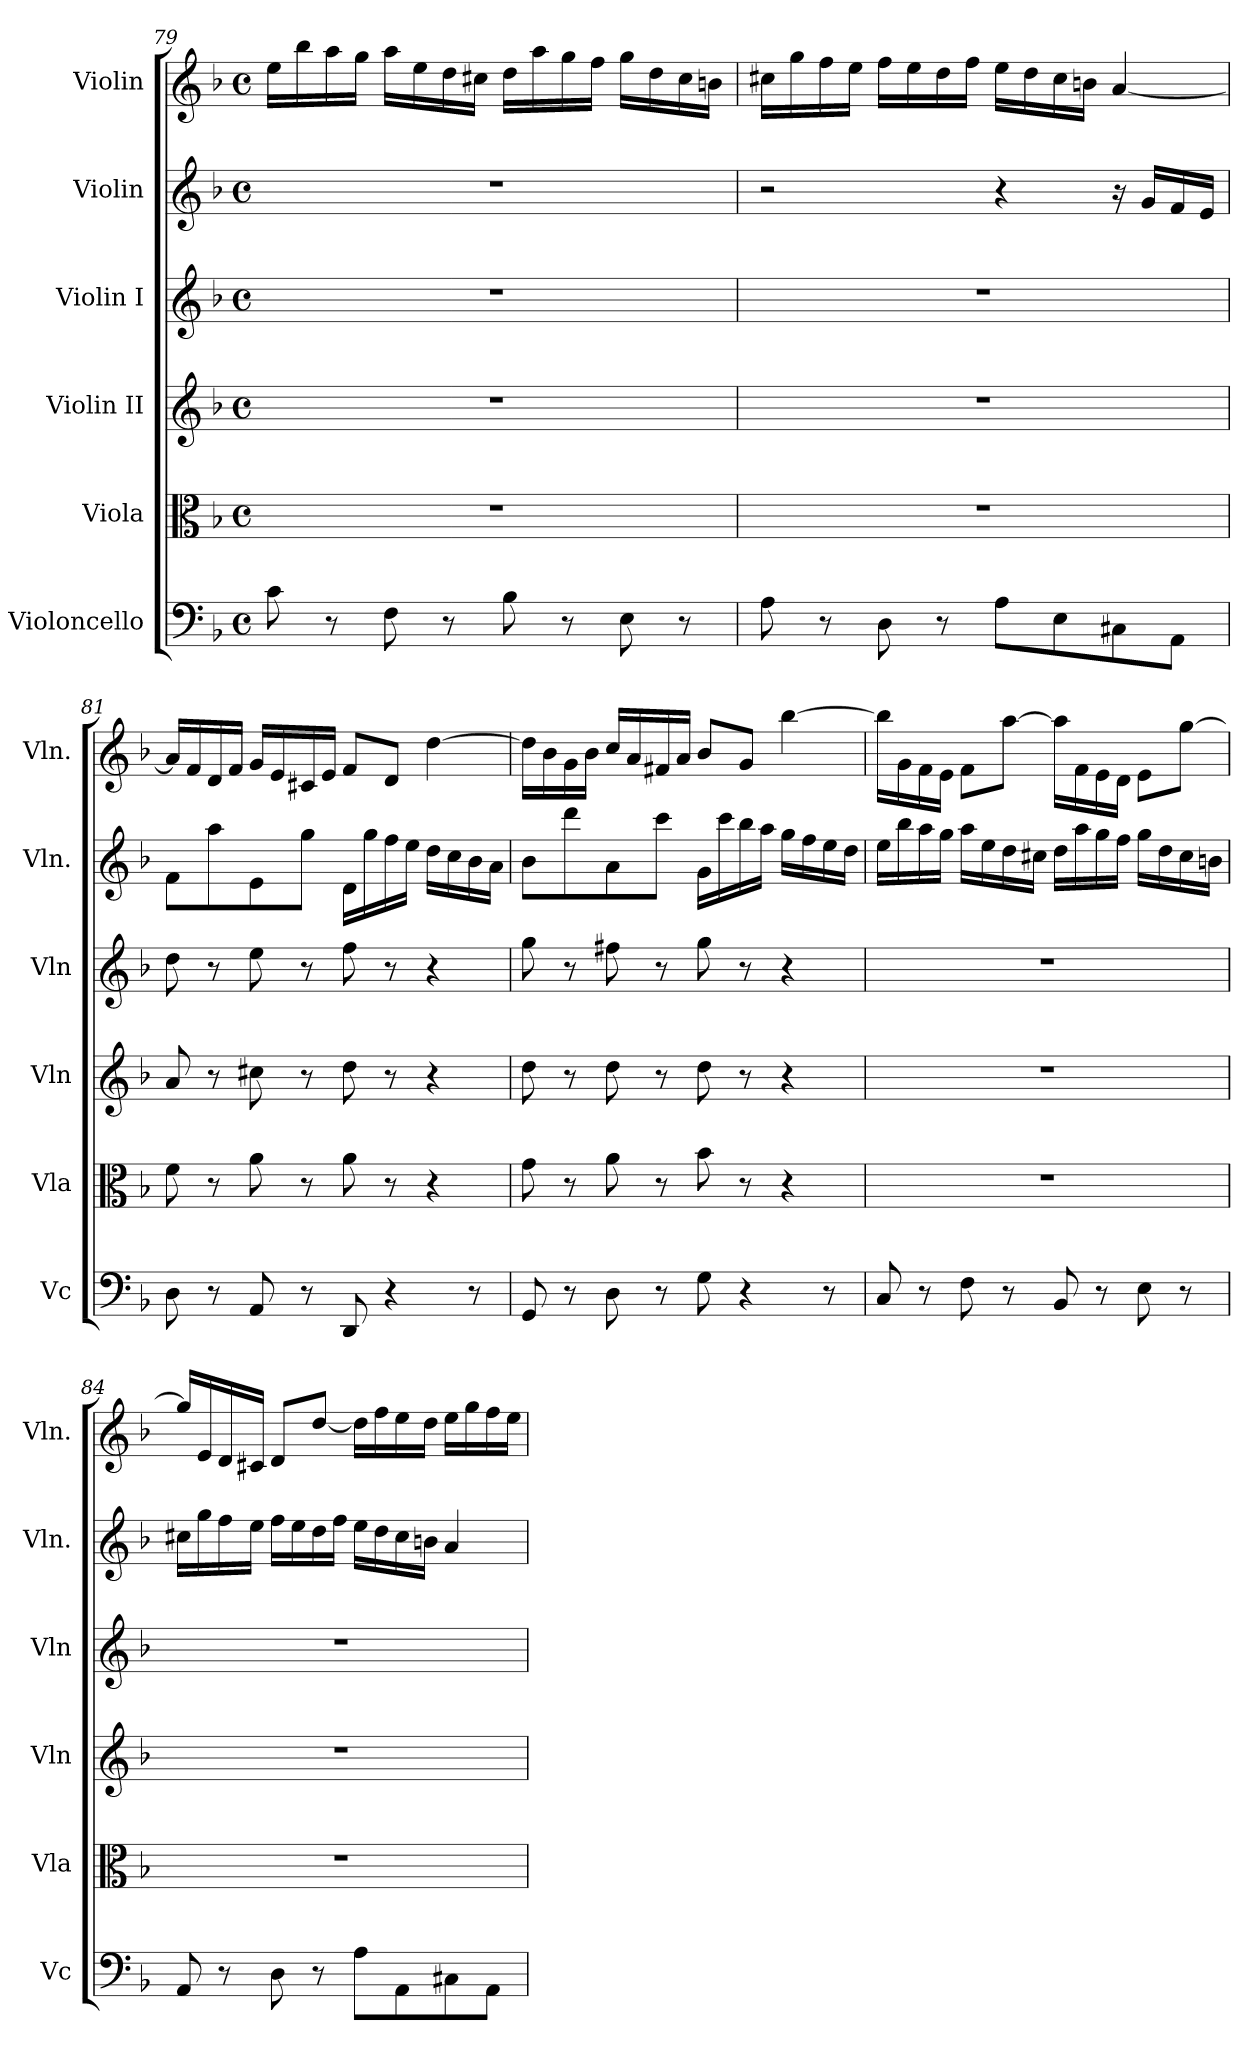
**kern	**kern	**kern	**kern	**kern	**kern
*part6	*part5	*part4	*part3	*part2	*part1
*staff6	*staff5	*staff4	*staff3	*staff2	*staff1
*I"Violoncello	*I"Viola	*I"Violin II	*I"Violin I	*I"Violin	*I"Violin
*I'Vc	*I'Vla	*I'Vln	*I'Vln	*I'Vln.	*I'Vln.
*clefF4	*clefC3	*clefG2	*clefG2	*clefG2	*clefG2
*k[b-]	*k[b-]	*k[b-]	*k[b-]	*k[b-]	*k[b-]
*M4/4	*M4/4	*M4/4	*M4/4	*M4/4	*M4/4
*met(c)	*met(c)	*met(c)	*met(c)	*met(c)	*met(c)
=79	=79	=79	=79	=79	=79
8c\	1r	1r	1r	1r	16ee\LL
.	.	.	.	.	16bb-\
8r	.	.	.	.	16aa\
.	.	.	.	.	16gg\JJ
8F\	.	.	.	.	16aa\LL
.	.	.	.	.	16ee\
8r	.	.	.	.	16dd\
.	.	.	.	.	16cc#X\JJ
8B-\	.	.	.	.	16dd\LL
.	.	.	.	.	16aa\
8r	.	.	.	.	16gg\
.	.	.	.	.	16ff\JJ
8E\	.	.	.	.	16gg\LL
.	.	.	.	.	16dd\
8r	.	.	.	.	16cc#\
.	.	.	.	.	16bn\JJ
!!LO:LB:g=z
=80	=80	=80	=80	=80	=80
8A\	1r	1r	1r	2r	16cc#X\LL
.	.	.	.	.	16gg\
8r	.	.	.	.	16ff\
.	.	.	.	.	16ee\JJ
8D\	.	.	.	.	16ff\LL
.	.	.	.	.	16ee\
8r	.	.	.	.	16dd\
.	.	.	.	.	16ff\JJ
8A\L	.	.	.	4r	16ee\LL
.	.	.	.	.	16dd\
8E\	.	.	.	.	16cc#\
.	.	.	.	.	16bn\JJ
8C#X\	.	.	.	16r	[4a/
.	.	.	.	16g/LL	.
8AA\J	.	.	.	16f/	.
.	.	.	.	16e/JJ	.
=81	=81	=81	=81	=81	=81
8D\	8f\	8a/	8dd\	8f\L	16a/LL]
.	.	.	.	.	16f/
8r	8r	8r	8r	8aa\	16d/
.	.	.	.	.	16f/JJ
8AA/	8a\	8cc#X\	8ee\	8e\	16g/LL
.	.	.	.	.	16e/
8r	8r	8r	8r	8gg\J	16c#X/
.	.	.	.	.	16e/JJ
8DD/	8a\	8dd\	8ff\	16d\LL	8f/L
.	.	.	.	16gg\	.
4r	8r	8r	8r	16ff\	8d/J
.	.	.	.	16ee\JJ	.
.	4r	4r	4r	16dd\LL	[4dd\
.	.	.	.	16cc\	.
8r	.	.	.	16b-\	.
.	.	.	.	16a\JJ	.
!!LO:PB:g=z
=82	=82	=82	=82	=82	=82
8GG/	8g\	8dd\	8gg\	8b-\L	16dd\LL]
.	.	.	.	.	16b-\
8r	8r	8r	8r	8ddd\	16g\
.	.	.	.	.	16b-\JJ
8D\	8a\	8dd\	8ff#X\	8a\	16cc/LL
.	.	.	.	.	16a/
8r	8r	8r	8r	8ccc\J	16f#X/
.	.	.	.	.	16a/JJ
8G\	8b-\	8dd\	8gg\	16g\LL	8b-/L
.	.	.	.	16ccc\	.
4r	8r	8r	8r	16bb-\	8g/J
.	.	.	.	16aa\JJ	.
.	4r	4r	4r	16gg\LL	[4bb-\
.	.	.	.	16ff\	.
8r	.	.	.	16ee\	.
.	.	.	.	16dd\JJ	.
=83	=83	=83	=83	=83	=83
8C/	1r	1r	1r	16ee\LL	16bb-\LL]
.	.	.	.	16bb-\	16g\
8r	.	.	.	16aa\	16f\
.	.	.	.	16gg\JJ	16e\JJ
8F\	.	.	.	16aa\LL	8f\L
.	.	.	.	16ee\	.
8r	.	.	.	16dd\	[8aa\J
.	.	.	.	16cc#X\JJ	.
8BB-/	.	.	.	16dd\LL	16aa\LL]
.	.	.	.	16aa\	16f\
8r	.	.	.	16gg\	16e\
.	.	.	.	16ff\JJ	16d\JJ
8E\	.	.	.	16gg\LL	8e\L
.	.	.	.	16dd\	.
8r	.	.	.	16cc#\	[8gg\J
.	.	.	.	16bn\JJ	.
!!LO:LB:g=z
=84	=84	=84	=84	=84	=84
8AA/	1r	1r	1r	16cc#X\LL	16gg/LL]
.	.	.	.	16gg\	16e/
8r	.	.	.	16ff\	16d/
.	.	.	.	16ee\JJ	16c#X/JJ
8D\	.	.	.	16ff\LL	8d/L
.	.	.	.	16ee\	.
8r	.	.	.	16dd\	[8dd/J
.	.	.	.	16ff\JJ	.
8A\L	.	.	.	16ee\LL	16dd\LL]
.	.	.	.	16dd\	16ff\
8AA\	.	.	.	16cc#\	16ee\
.	.	.	.	16bn\JJ	16dd\JJ
8C#X\	.	.	.	4a/	16ee\LL
.	.	.	.	.	16gg\
8AA\J	.	.	.	.	16ff\
.	.	.	.	.	16ee\JJ
=	=	=	=	=	=
*-	*-	*-	*-	*-	*-
